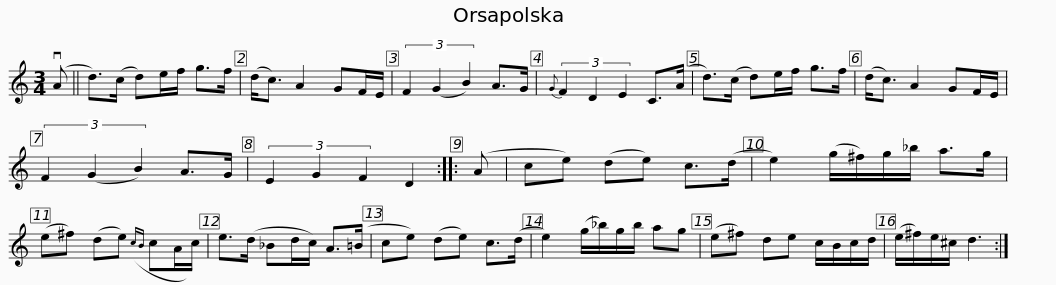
X:1
L:1/8
M:3/4
I:linebreak $
K:C
V:1 treble
V:1
 (vA || d>)(c d)e/f/ g>f | (d<c) A2 GF/E/ | (3F2 (G2 B2) A>G |{G} (3F2 D2 E2 C>(A | %5
 d>)(c d)e/f/ g>f | (d<c) A2 GF/E/ |$ (3F2 (G2 B2) A>G | (3E2 G2 F2 D2 :: (A | %10
 ce) (de) c>(d | e2) (g/^f/)g/_b/ a>g | (e^f) (de)({cB} cA/c/) | e>(d _Bd/c/) A>(=B |$ ce) (de) c>(d | %15
 e2) (g/_b/)g/b/ ag | (e^f) de c/B/c/d/ | (e/^f/)e/^c/ d3 :| %18
